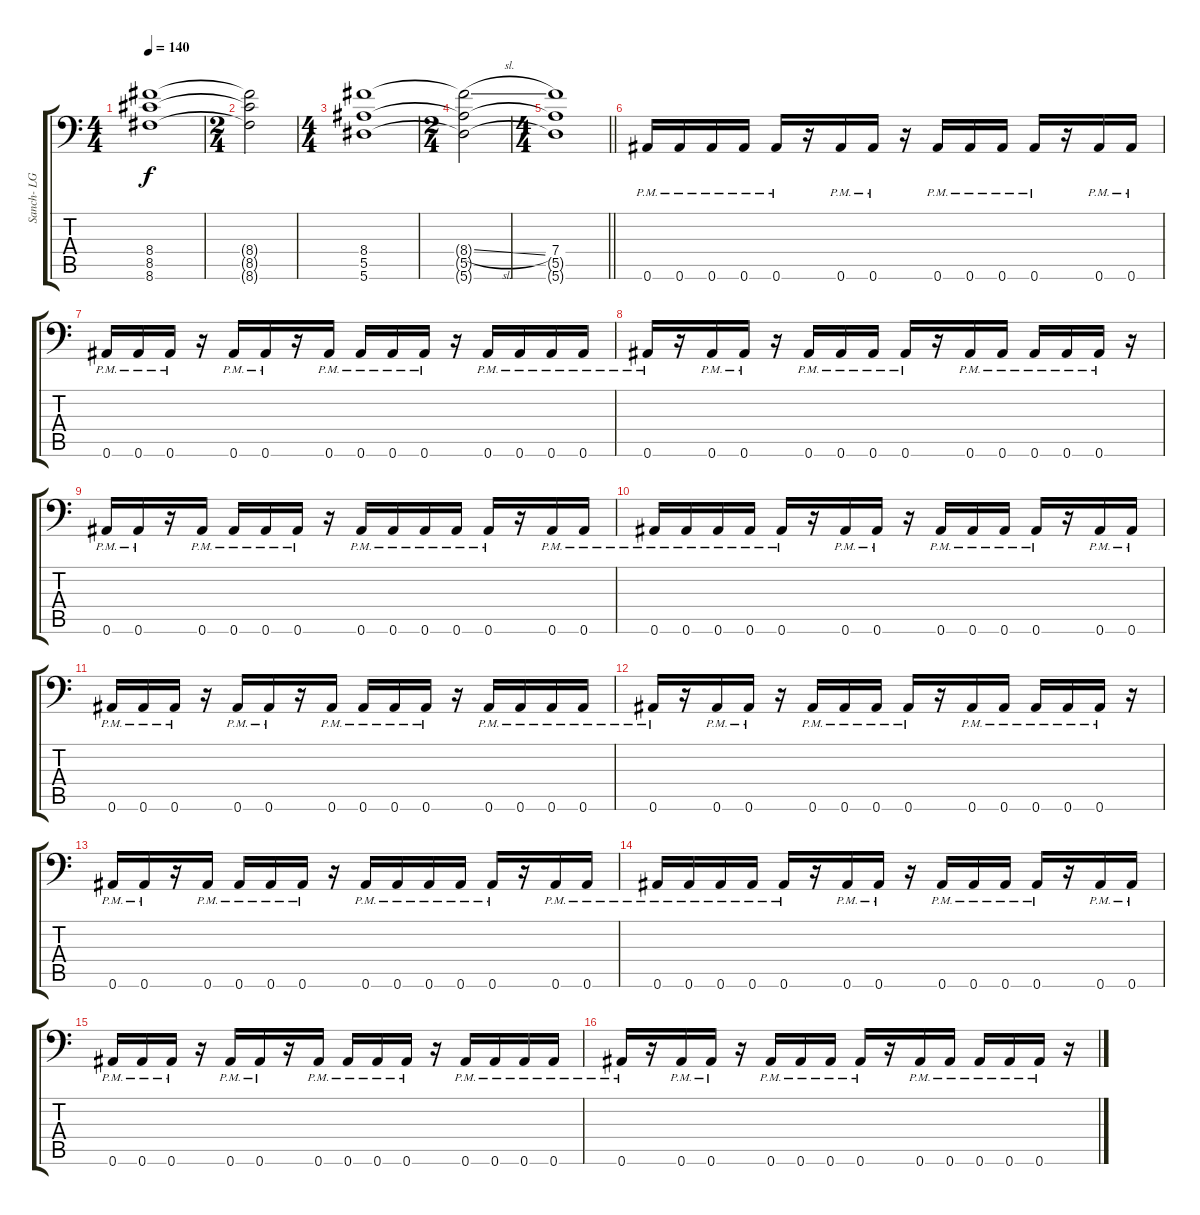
\track ("Sanch- LG" "Sanch- LG") {instrument distortionguitar}
\staff {score tabs}
\tuning (C4 G3 Eb3 Bb2 F2 Bb1) {hide}
\ts (4 4)
\section ("" "")
\tempo 140
\clef f4
\ks c
(8.4 8.5 8.6).1{dy f} |
\ts (2 4)
(8.4{t} 8.5{t} 8.6{t}).2 |
\ts (4 4)
(8.4 5.5 5.6).1 |
\ts (2 4)
(8.4{sl t} 5.5{t} 5.6{t}).2 |
\ts (4 4)
\barLineRight lightlight
(7.4 5.5{t} 5.6{t}).1 |
\section ("" "")
0.6{pm}.16 0.6{pm}.16 0.6{pm}.16 0.6{pm}.16 0.6{pm}.16 r.16 0.6{pm}.16 0.6{pm}.16 r.16 0.6{pm}.16 0.6{pm}.16 0.6{pm}.16 0.6{pm}.16 r.16 0.6{pm}.16 0.6{pm}.16 |
0.6{pm}.16 0.6{pm}.16 0.6{pm}.16 r.16 0.6{pm}.16 0.6{pm}.16 r.16 0.6{pm}.16 0.6{pm}.16 0.6{pm}.16 0.6{pm}.16 r.16 0.6{pm}.16 0.6{pm}.16 0.6{pm}.16 0.6{pm}.16 |
0.6{pm}.16 r.16 0.6{pm}.16 0.6{pm}.16 r.16 0.6{pm}.16 0.6{pm}.16 0.6{pm}.16 0.6{pm}.16 r.16 0.6{pm}.16 0.6{pm}.16 0.6{pm}.16 0.6{pm}.16 0.6{pm}.16 r.16 |
0.6{pm}.16 0.6{pm}.16 r.16 0.6{pm}.16 0.6{pm}.16 0.6{pm}.16 0.6{pm}.16 r.16 0.6{pm}.16 0.6{pm}.16 0.6{pm}.16 0.6{pm}.16 0.6{pm}.16 r.16 0.6{pm}.16 0.6{pm}.16 |
0.6{pm}.16 0.6{pm}.16 0.6{pm}.16 0.6{pm}.16 0.6{pm}.16 r.16 0.6{pm}.16 0.6{pm}.16 r.16 0.6{pm}.16 0.6{pm}.16 0.6{pm}.16 0.6{pm}.16 r.16 0.6{pm}.16 0.6{pm}.16 |
0.6{pm}.16 0.6{pm}.16 0.6{pm}.16 r.16 0.6{pm}.16 0.6{pm}.16 r.16 0.6{pm}.16 0.6{pm}.16 0.6{pm}.16 0.6{pm}.16 r.16 0.6{pm}.16 0.6{pm}.16 0.6{pm}.16 0.6{pm}.16 |
0.6{pm}.16 r.16 0.6{pm}.16 0.6{pm}.16 r.16 0.6{pm}.16 0.6{pm}.16 0.6{pm}.16 0.6{pm}.16 r.16 0.6{pm}.16 0.6{pm}.16 0.6{pm}.16 0.6{pm}.16 0.6{pm}.16 r.16 |
0.6{pm}.16 0.6{pm}.16 r.16 0.6{pm}.16 0.6{pm}.16 0.6{pm}.16 0.6{pm}.16 r.16 0.6{pm}.16 0.6{pm}.16 0.6{pm}.16 0.6{pm}.16 0.6{pm}.16 r.16 0.6{pm}.16 0.6{pm}.16 |
0.6{pm}.16 0.6{pm}.16 0.6{pm}.16 0.6{pm}.16 0.6{pm}.16 r.16 0.6{pm}.16 0.6{pm}.16 r.16 0.6{pm}.16 0.6{pm}.16 0.6{pm}.16 0.6{pm}.16 r.16 0.6{pm}.16 0.6{pm}.16 |
0.6{pm}.16 0.6{pm}.16 0.6{pm}.16 r.16 0.6{pm}.16 0.6{pm}.16 r.16 0.6{pm}.16 0.6{pm}.16 0.6{pm}.16 0.6{pm}.16 r.16 0.6{pm}.16 0.6{pm}.16 0.6{pm}.16 0.6{pm}.16 |
0.6{pm}.16 r.16 0.6{pm}.16 0.6{pm}.16 r.16 0.6{pm}.16 0.6{pm}.16 0.6{pm}.16 0.6{pm}.16 r.16 0.6{pm}.16 0.6{pm}.16 0.6{pm}.16 0.6{pm}.16 0.6{pm}.16 r.16
